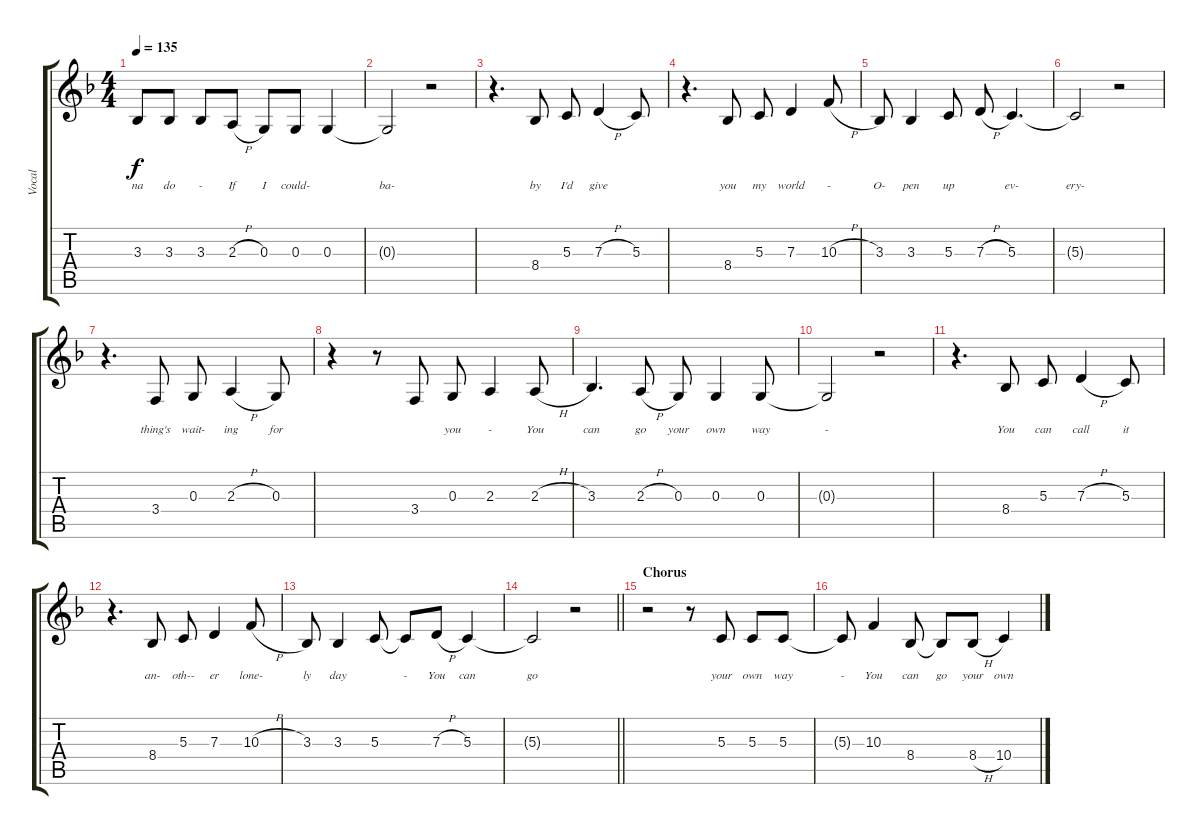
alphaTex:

\track ("Vocal" "Vocal") {instrument flute}
\staff {score tabs}
\tuning (E4 B3 G3 D3 A2 E2) {hide}
\ts (4 4)
\tempo 135
\clef g2
\ks f
3.3.8{lyrics (0 "na") lyrics (1 "") lyrics (2 "") lyrics (3 "") lyrics (4 "") dy f} 3.3.8{lyrics (0 "do") lyrics (1 "") lyrics (2 "") lyrics (3 "") lyrics (4 "")} 3.3.8{lyrics (0 "-") lyrics (1 "") lyrics (2 "") lyrics (3 "") lyrics (4 "")} 2.3{h}.8{lyrics (0 "If") lyrics (1 "") lyrics (2 "") lyrics (3 "") lyrics (4 "")} 0.3.8{lyrics (0 "I") lyrics (1 "") lyrics (2 "") lyrics (3 "") lyrics (4 "")} 0.3.8{lyrics (0 "could-") lyrics (1 "") lyrics (2 "") lyrics (3 "") lyrics (4 "")} 0.3.4{lyrics (0 " ") lyrics (1 "") lyrics (2 "") lyrics (3 "") lyrics (4 "")} |
0.3{t}.2{lyrics (0 "ba-") lyrics (1 "") lyrics (2 "") lyrics (3 "") lyrics (4 "")} r.2 |
r.4{d} 8.4.8{lyrics (0 "by") lyrics (1 "") lyrics (2 "") lyrics (3 "") lyrics (4 "")} 5.3.8{lyrics (0 "I'd") lyrics (1 "") lyrics (2 "") lyrics (3 "") lyrics (4 "")} 7.3{h}.4{lyrics (0 "give") lyrics (1 "") lyrics (2 "") lyrics (3 "") lyrics (4 "")} 5.3.8{lyrics (0 " ") lyrics (1 "") lyrics (2 "") lyrics (3 "") lyrics (4 "")} |
r.4{d} 8.4.8{lyrics (0 "you") lyrics (1 "") lyrics (2 "") lyrics (3 "") lyrics (4 "")} 5.3.8{lyrics (0 "my") lyrics (1 "") lyrics (2 "") lyrics (3 "") lyrics (4 "")} 7.3.4{lyrics (0 "world") lyrics (1 "") lyrics (2 "") lyrics (3 "") lyrics (4 "")} 10.3{h}.8{lyrics (0 "-") lyrics (1 "") lyrics (2 "") lyrics (3 "") lyrics (4 "")} |
3.3.8{lyrics (0 "O-") lyrics (1 "") lyrics (2 "") lyrics (3 "") lyrics (4 "")} 3.3.4{lyrics (0 "pen") lyrics (1 "") lyrics (2 "") lyrics (3 "") lyrics (4 "")} 5.3.8{lyrics (0 "up") lyrics (1 "") lyrics (2 "") lyrics (3 "") lyrics (4 "")} 7.3{h}.8{lyrics (0 " ") lyrics (1 "") lyrics (2 "") lyrics (3 "") lyrics (4 "")} 5.3.4{d lyrics (0 "ev-") lyrics (1 "") lyrics (2 "") lyrics (3 "") lyrics (4 "")} |
5.3{t}.2{lyrics (0 "ery-") lyrics (1 "") lyrics (2 "") lyrics (3 "") lyrics (4 "")} r.2 |
r.4{d} 3.4.8{lyrics (0 "thing's") lyrics (1 "") lyrics (2 "") lyrics (3 "") lyrics (4 "")} 0.3.8{lyrics (0 "wait-") lyrics (1 "") lyrics (2 "") lyrics (3 "") lyrics (4 "")} 2.3{h}.4{lyrics (0 "ing") lyrics (1 "") lyrics (2 "") lyrics (3 "") lyrics (4 "")} 0.3.8{lyrics (0 "for") lyrics (1 "") lyrics (2 "") lyrics (3 "") lyrics (4 "")} |
r.4 r.8 3.4.8{lyrics (0 " ") lyrics (1 "") lyrics (2 "") lyrics (3 "") lyrics (4 "")} 0.3.8{lyrics (0 "you") lyrics (1 "") lyrics (2 "") lyrics (3 "") lyrics (4 "")} 2.3.4{lyrics (0 "-") lyrics (1 "") lyrics (2 "") lyrics (3 "") lyrics (4 "")} 2.3{h}.8{lyrics (0 "You") lyrics (1 "") lyrics (2 "") lyrics (3 "") lyrics (4 "")} |
3.3.4{d lyrics (0 "can") lyrics (1 "") lyrics (2 "") lyrics (3 "") lyrics (4 "")} 2.3{h}.8{lyrics (0 "go") lyrics (1 "") lyrics (2 "") lyrics (3 "") lyrics (4 "")} 0.3.8{lyrics (0 "your") lyrics (1 "") lyrics (2 "") lyrics (3 "") lyrics (4 "")} 0.3.4{lyrics (0 "own") lyrics (1 "") lyrics (2 "") lyrics (3 "") lyrics (4 "")} 0.3.8{lyrics (0 "way") lyrics (1 "") lyrics (2 "") lyrics (3 "") lyrics (4 "")} |
0.3{t}.2{lyrics (0 "-") lyrics (1 "") lyrics (2 "") lyrics (3 "") lyrics (4 "")} r.2 |
r.4{d} 8.4.8{lyrics (0 "You") lyrics (1 "") lyrics (2 "") lyrics (3 "") lyrics (4 "")} 5.3.8{lyrics (0 "can") lyrics (1 "") lyrics (2 "") lyrics (3 "") lyrics (4 "")} 7.3{h}.4{lyrics (0 "call") lyrics (1 "") lyrics (2 "") lyrics (3 "") lyrics (4 "")} 5.3.8{lyrics (0 "it") lyrics (1 "") lyrics (2 "") lyrics (3 "") lyrics (4 "")} |
r.4{d} 8.4.8{lyrics (0 "an-") lyrics (1 "") lyrics (2 "") lyrics (3 "") lyrics (4 "")} 5.3.8{lyrics (0 "oth--") lyrics (1 "") lyrics (2 "") lyrics (3 "") lyrics (4 "")} 7.3.4{lyrics (0 "er") lyrics (1 "") lyrics (2 "") lyrics (3 "") lyrics (4 "")} 10.3{h}.8{lyrics (0 "lone-") lyrics (1 "") lyrics (2 "") lyrics (3 "") lyrics (4 "")} |
3.3.8{lyrics (0 "ly") lyrics (1 "") lyrics (2 "") lyrics (3 "") lyrics (4 "")} 3.3.4{lyrics (0 "day") lyrics (1 "") lyrics (2 "") lyrics (3 "") lyrics (4 "")} 5.3.8{lyrics (0 " ") lyrics (1 "") lyrics (2 "") lyrics (3 "") lyrics (4 "")} 5.3{t}.8{lyrics (0 "-") lyrics (1 "") lyrics (2 "") lyrics (3 "") lyrics (4 "")} 7.3{h}.8{lyrics (0 "You") lyrics (1 "") lyrics (2 "") lyrics (3 "") lyrics (4 "")} 5.3.4{lyrics (0 "can") lyrics (1 "") lyrics (2 "") lyrics (3 "") lyrics (4 "")} |
\barLineRight lightlight
5.3{t}.2{lyrics (0 "go") lyrics (1 "") lyrics (2 "") lyrics (3 "") lyrics (4 "")} r.2 |
\section ("" "Chorus")
r.2 r.8 5.3.8{lyrics (0 "your") lyrics (1 "") lyrics (2 "") lyrics (3 "") lyrics (4 "")} 5.3.8{lyrics (0 "own") lyrics (1 "") lyrics (2 "") lyrics (3 "") lyrics (4 "")} 5.3.8{lyrics (0 "way") lyrics (1 "") lyrics (2 "") lyrics (3 "") lyrics (4 "")} |
5.3{t}.8{lyrics (0 "-") lyrics (1 "") lyrics (2 "") lyrics (3 "") lyrics (4 "")} 10.3.4{lyrics (0 "You") lyrics (1 "") lyrics (2 "") lyrics (3 "") lyrics (4 "")} 8.4.8{lyrics (0 "can") lyrics (1 "") lyrics (2 "") lyrics (3 "") lyrics (4 "")} 8.4{t}.8{lyrics (0 "go") lyrics (1 "") lyrics (2 "") lyrics (3 "") lyrics (4 "")} 8.4{h}.8{lyrics (0 "your") lyrics (1 "") lyrics (2 "") lyrics (3 "") lyrics (4 "")} 10.4.4{lyrics (0 "own") lyrics (1 "") lyrics (2 "") lyrics (3 "") lyrics (4 "")}
